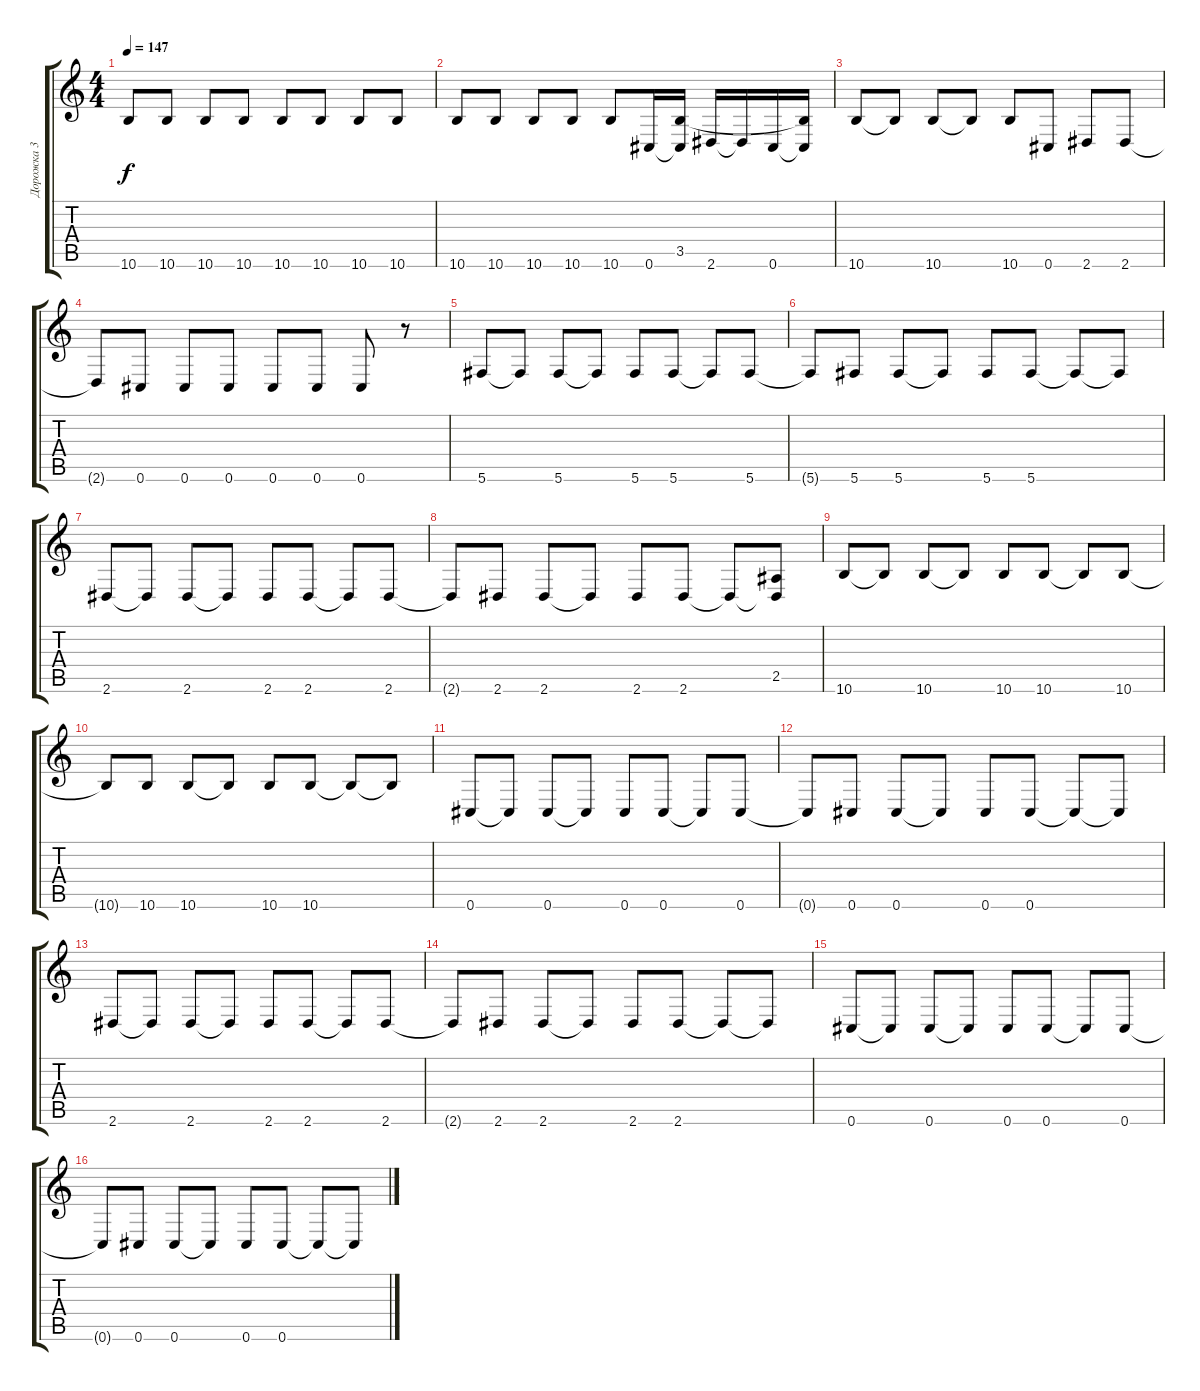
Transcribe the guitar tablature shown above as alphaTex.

\track ("Дорожка 3" "Дорожка 3") {instrument electricbassfinger}
\staff {score tabs}
\tuning (Eb4 Bb3 Gb3 Db3 Ab2 Db2) {hide}
\ts (4 4)
\tempo 147
\clef g2
\ks c
10.6.8{dy f} 10.6.8 10.6.8 10.6.8 10.6.8 10.6.8 10.6.8 10.6.8 |
10.6.8 10.6.8 10.6.8 10.6.8 10.6.8 0.6.16 (3.5 0.6{t}).16 2.6.16 2.6{t}.16 0.6.16 (3.5{t} 0.6{t}).16 |
10.6.8 10.6{t}.8 10.6.8 10.6{t}.8 10.6.8 0.6.8 2.6.8 2.6.8 |
2.6{t}.8 0.6.8 0.6.8 0.6.8 0.6.8 0.6.8 0.6.8 r.8 |
5.6.8 5.6{t}.8 5.6.8 5.6{t}.8 5.6.8 5.6.8 5.6{t}.8 5.6.8 |
5.6{t}.8 5.6.8 5.6.8 5.6{t}.8 5.6.8 5.6.8 5.6{t}.8 5.6{t}.8 |
2.6.8 2.6{t}.8 2.6.8 2.6{t}.8 2.6.8 2.6.8 2.6{t}.8 2.6.8 |
2.6{t}.8 2.6.8 2.6.8 2.6{t}.8 2.6.8 2.6.8 2.6{t}.8 (2.5 2.6{t}).8 |
10.6.8 10.6{t}.8 10.6.8 10.6{t}.8 10.6.8 10.6.8 10.6{t}.8 10.6.8 |
10.6{t}.8 10.6.8 10.6.8 10.6{t}.8 10.6.8 10.6.8 10.6{t}.8 10.6{t}.8 |
0.6.8 0.6{t}.8 0.6.8 0.6{t}.8 0.6.8 0.6.8 0.6{t}.8 0.6.8 |
0.6{t}.8 0.6.8 0.6.8 0.6{t}.8 0.6.8 0.6.8 0.6{t}.8 0.6{t}.8 |
2.6.8 2.6{t}.8 2.6.8 2.6{t}.8 2.6.8 2.6.8 2.6{t}.8 2.6.8 |
2.6{t}.8 2.6.8 2.6.8 2.6{t}.8 2.6.8 2.6.8 2.6{t}.8 2.6{t}.8 |
0.6.8 0.6{t}.8 0.6.8 0.6{t}.8 0.6.8 0.6.8 0.6{t}.8 0.6.8 |
0.6{t}.8 0.6.8 0.6.8 0.6{t}.8 0.6.8 0.6.8 0.6{t}.8 0.6{t}.8
